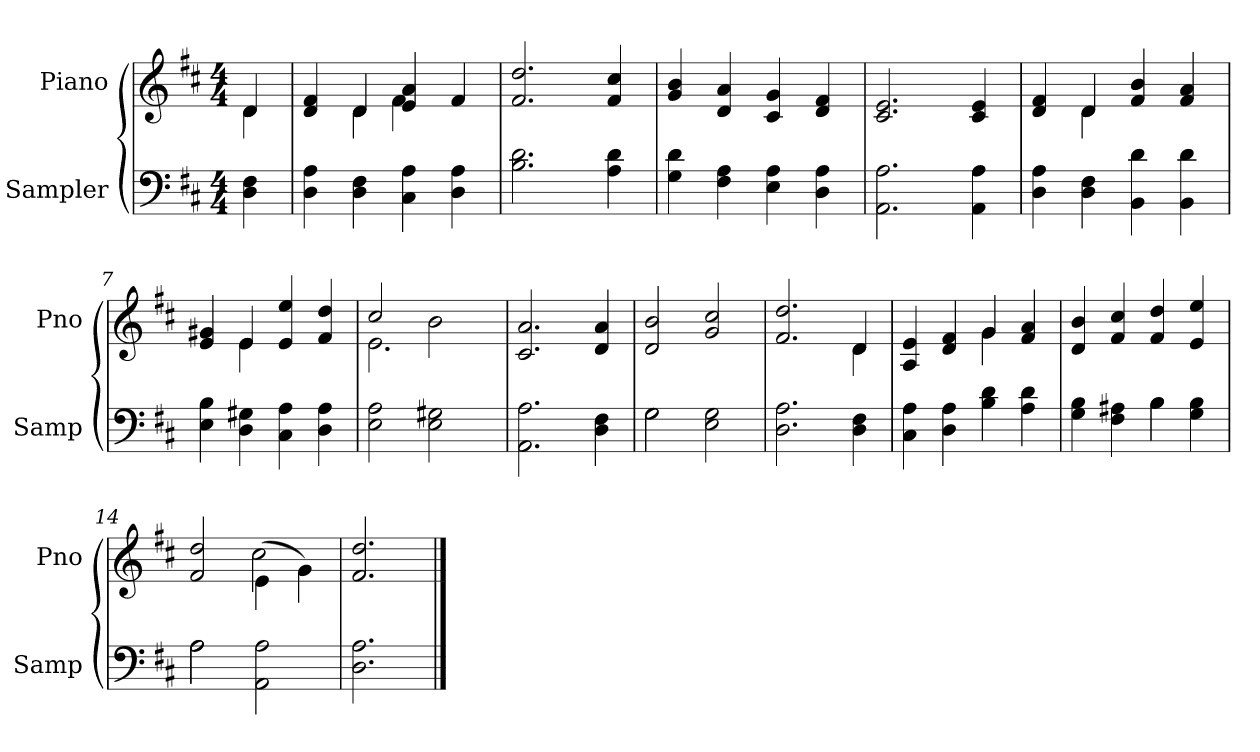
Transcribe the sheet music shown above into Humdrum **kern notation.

**kern	**kern
*part2	*part1
*staff2	*staff1
*I"Sampler	*I"Piano
*I'Samp	*I'Pno
*clefF4	*clefG2
*k[f#c#]	*k[f#c#]
*D:	*D:
*M4/4	*M4/4
=1	=1
*	*^
4D 4F#	4d/	4d
=2	=2	=2
4D 4A	4d 4f#	4ryy
4D 4F#	4d/	4d
4C# 4A	4e 4a	4f#
4D 4A	4f#/	4ryy
*	*v	*v
=3	=3
2.B 2.d	2.f# 2.dd
4A 4d	4f# 4cc#
=4	=4
4G 4d	4g 4b
4F# 4A	4d 4a
4E 4A	4c# 4g
4D 4A	4d 4f#
=5	=5
2.AA 2.A	2.c# 2.e
4AA 4A	4c# 4e
=6	=6
*	*^
4D 4A	4d 4f#	4ryy
4D 4F#	4d/	4d
4BB 4d	4f# 4b	2ryy
4BB 4d	4f# 4a	.
=7	=7	=7
4E 4B	4e 4g#X	4ryy
4D 4G#X	4e/	4e
4C# 4A	4e 4ee	2ryy
4D 4A	4f# 4dd	.
=8	=8	=8
2E 2A	2cc#/	2.e
2E 2G#X	2b\	.
.	.	4ryy
*	*v	*v
=9	=9
2.AA 2.A	2.c# 2.a
4D 4F#	4d 4a
=10	=10
*^	*
2G\	2G	2d 2b
2E 2G	2ryy	2g 2cc#
*v	*v	*
=11	=11
*	*^
2.D 2.A	2.f# 2.dd	2.ryy
4D 4F#	4d/	4d
=12	=12	=12
4C# 4A	4A 4e	2ryy
4D 4A	4d 4f#	.
4B 4d	4g/	4g
4A 4d	4f# 4a	4ryy
*	*v	*v
=13	=13
*^	*
4G 4B	2ryy	4d 4b
4F# 4A#X	.	4f# 4cc#
4B\	4B	4f# 4dd
4G 4B	4ryy	4e 4ee
=14	=14	=14
*	*	*^
2A\	2A	2f# 2dd	2ryy
2AA 2A	2ryy	(4e\	2cc#
.	.	4g\)	.
*v	*v	*	*
*	*v	*v
=15	=15
2.D 2.A	2.f# 2.dd
==	==
*-	*-
